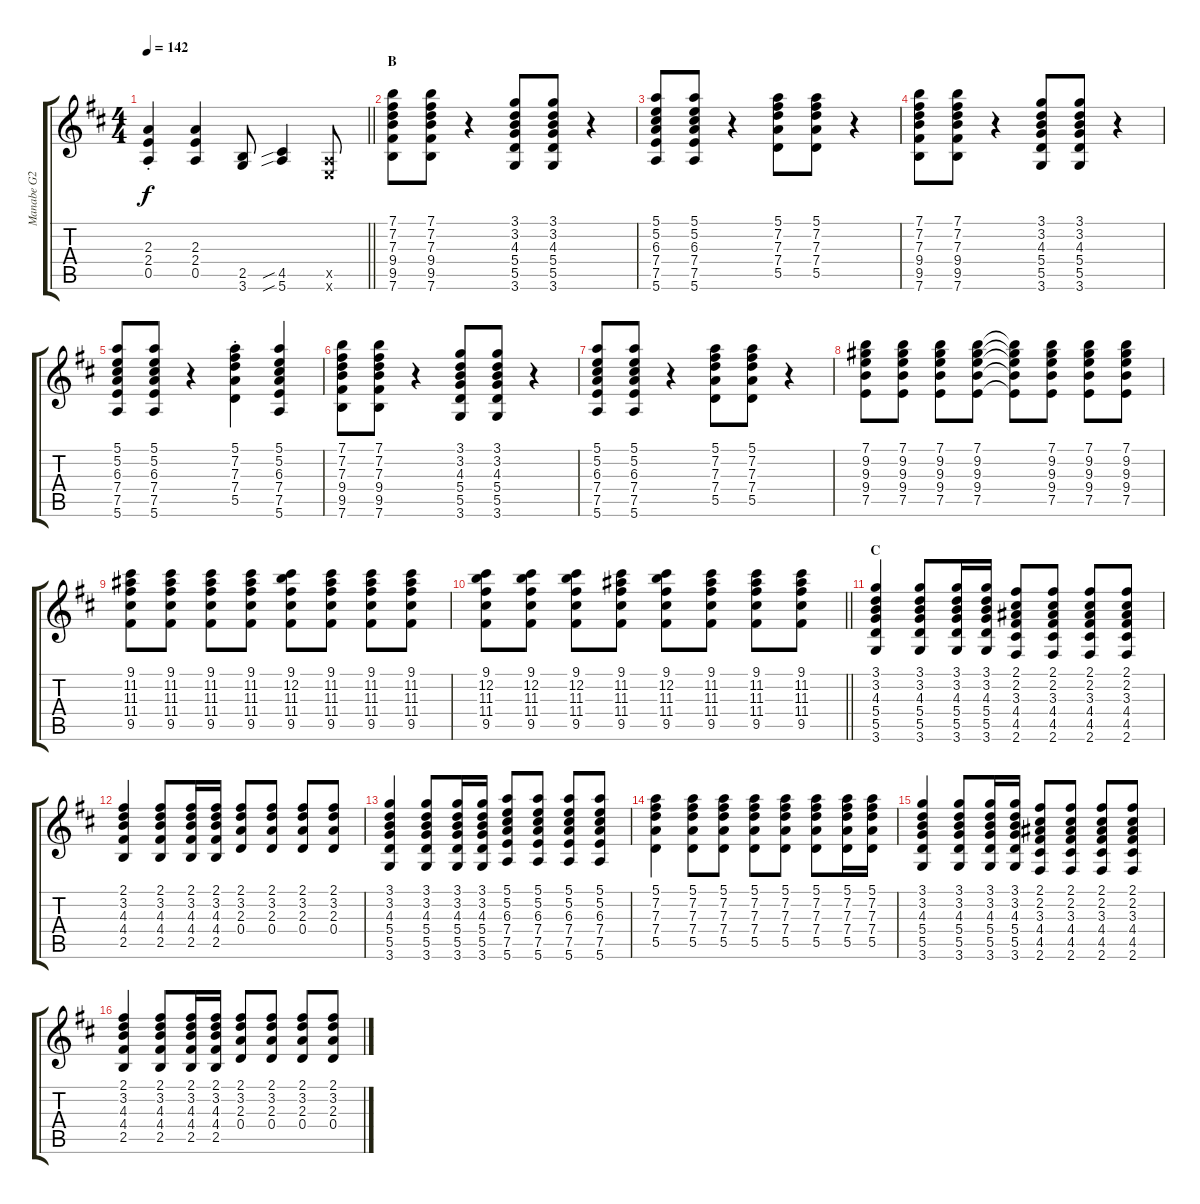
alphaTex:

\track ("Manabe G2" "Manabe G2") {instrument overdrivenguitar}
\staff {score tabs}
\tuning (E4 B3 G3 D3 A2 E2) {hide}
\ts (4 4)
\tempo 142
\clef g2
\barLineRight lightlight
\ks d
(2.3{st} 2.4{st} 0.5{st}).4{dy f} (2.3 2.4 0.5).4 (2.5 3.6).8 (4.5{sib} 5.6{sib}).4 (0.5{x} 0.6{x}).8 |
\section ("" "B")
(7.1 7.2 7.3 9.4 9.5 7.6).8 (7.1 7.2 7.3 9.4 9.5 7.6).8 r.4 (3.1 3.2 4.3 5.4 5.5 3.6).8 (3.1 3.2 4.3 5.4 5.5 3.6).8 r.4 |
(5.1 5.2 6.3 7.4 7.5 5.6).8 (5.1 5.2 6.3 7.4 7.5 5.6).8 r.4 (5.1 7.2 7.3 7.4 5.5).8 (5.1 7.2 7.3 7.4 5.5).8 r.4 |
(7.1 7.2 7.3 9.4 9.5 7.6).8 (7.1 7.2 7.3 9.4 9.5 7.6).8 r.4 (3.1 3.2 4.3 5.4 5.5 3.6).8 (3.1 3.2 4.3 5.4 5.5 3.6).8 r.4 |
(5.1 5.2 6.3 7.4 7.5 5.6).8 (5.1 5.2 6.3 7.4 7.5 5.6).8 r.4 (5.1{st} 7.2{st} 7.3{st} 7.4{st} 5.5{st}).4 (5.1 5.2 6.3 7.4 7.5 5.6).4 |
(7.1 7.2 7.3 9.4 9.5 7.6).8 (7.1 7.2 7.3 9.4 9.5 7.6).8 r.4 (3.1 3.2 4.3 5.4 5.5 3.6).8 (3.1 3.2 4.3 5.4 5.5 3.6).8 r.4 |
(5.1 5.2 6.3 7.4 7.5 5.6).8 (5.1 5.2 6.3 7.4 7.5 5.6).8 r.4 (5.1 7.2 7.3 7.4 5.5).8 (5.1 7.2 7.3 7.4 5.5).8 r.4 |
(7.1 9.2 9.3 9.4 7.5).8 (7.1 9.2 9.3 9.4 7.5).8 (7.1 9.2 9.3 9.4 7.5).8 (7.1 9.2 9.3 9.4 7.5).8 (7.1{t} 9.2{t} 9.3{t} 9.4{t} 7.5{t}).8 (7.1 9.2 9.3 9.4 7.5).8 (7.1 9.2 9.3 9.4 7.5).8 (7.1 9.2 9.3 9.4 7.5).8 |
(9.1 11.2 11.3 11.4 9.5).8 (9.1 11.2 11.3 11.4 9.5).8 (9.1 11.2 11.3 11.4 9.5).8 (9.1 11.2 11.3 11.4 9.5).8 (9.1 12.2 11.3 11.4 9.5).8 (9.1 11.2 11.3 11.4 9.5).8 (9.1 11.2 11.3 11.4 9.5).8 (9.1 11.2 11.3 11.4 9.5).8 |
\barLineRight lightlight
(9.1 12.2 11.3 11.4 9.5).8 (9.1 12.2 11.3 11.4 9.5).8 (9.1 12.2 11.3 11.4 9.5).8 (9.1 11.2 11.3 11.4 9.5).8 (9.1 12.2 11.3 11.4 9.5).8 (9.1 11.2 11.3 11.4 9.5).8 (9.1 11.2 11.3 11.4 9.5).8 (9.1 11.2 11.3 11.4 9.5).8 |
\section ("" "C")
(3.1 3.2 4.3 5.4 5.5 3.6).4 (3.1 3.2 4.3 5.4 5.5 3.6).8 (3.1 3.2 4.3 5.4 5.5 3.6).16 (3.1 3.2 4.3 5.4 5.5 3.6).16 (2.1 2.2 3.3 4.4 4.5 2.6).8 (2.1 2.2 3.3 4.4 4.5 2.6).8 (2.1 2.2 3.3 4.4 4.5 2.6).8 (2.1 2.2 3.3 4.4 4.5 2.6).8 |
(2.1 3.2 4.3 4.4 2.5).4 (2.1 3.2 4.3 4.4 2.5).8 (2.1 3.2 4.3 4.4 2.5).16 (2.1 3.2 4.3 4.4 2.5).16 (2.1 3.2 2.3 0.4).8 (2.1 3.2 2.3 0.4).8 (2.1 3.2 2.3 0.4).8 (2.1 3.2 2.3 0.4).8 |
(3.1 3.2 4.3 5.4 5.5 3.6).4 (3.1 3.2 4.3 5.4 5.5 3.6).8 (3.1 3.2 4.3 5.4 5.5 3.6).16 (3.1 3.2 4.3 5.4 5.5 3.6).16 (5.1 5.2 6.3 7.4 7.5 5.6).8 (5.1 5.2 6.3 7.4 7.5 5.6).8 (5.1 5.2 6.3 7.4 7.5 5.6).8 (5.1 5.2 6.3 7.4 7.5 5.6).8 |
(5.1 7.2 7.3 7.4 5.5).4 (5.1 7.2 7.3 7.4 5.5).8 (5.1 7.2 7.3 7.4 5.5).8 (5.1 7.2 7.3 7.4 5.5).8 (5.1 7.2 7.3 7.4 5.5).8 (5.1 7.2 7.3 7.4 5.5).8 (5.1 7.2 7.3 7.4 5.5).16 (5.1 7.2 7.3 7.4 5.5).16 |
(3.1 3.2 4.3 5.4 5.5 3.6).4 (3.1 3.2 4.3 5.4 5.5 3.6).8 (3.1 3.2 4.3 5.4 5.5 3.6).16 (3.1 3.2 4.3 5.4 5.5 3.6).16 (2.1 2.2 3.3 4.4 4.5 2.6).8 (2.1 2.2 3.3 4.4 4.5 2.6).8 (2.1 2.2 3.3 4.4 4.5 2.6).8 (2.1 2.2 3.3 4.4 4.5 2.6).8 |
(2.1 3.2 4.3 4.4 2.5).4 (2.1 3.2 4.3 4.4 2.5).8 (2.1 3.2 4.3 4.4 2.5).16 (2.1 3.2 4.3 4.4 2.5).16 (2.1 3.2 2.3 0.4).8 (2.1 3.2 2.3 0.4).8 (2.1 3.2 2.3 0.4).8 (2.1 3.2 2.3 0.4).8
